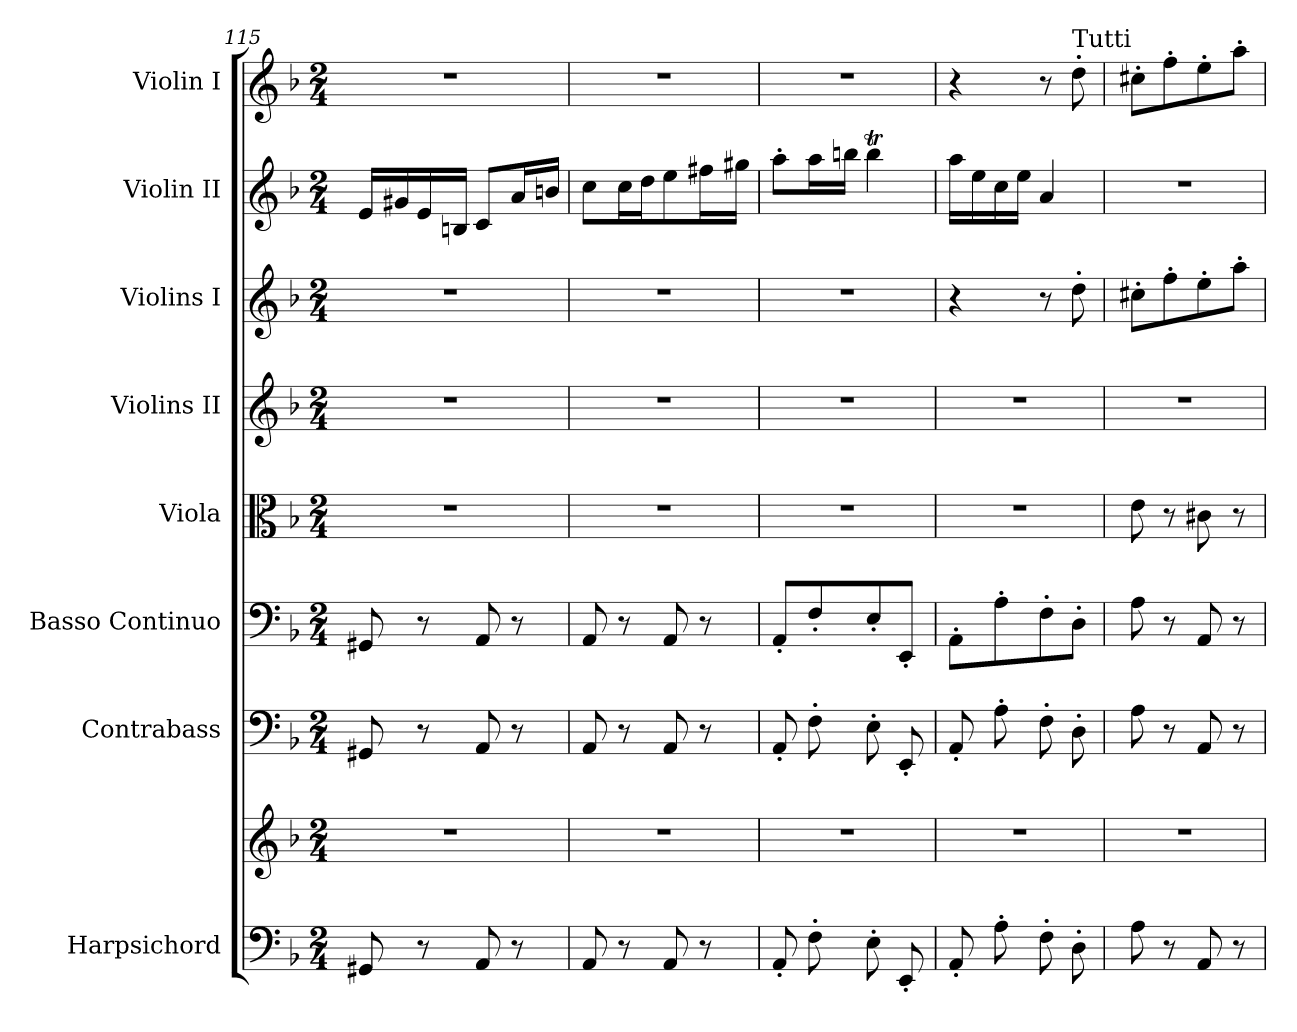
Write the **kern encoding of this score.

**kern	**kern	**kern	**kern	**kern	**kern	**kern	**kern	**kern
*part8	*part8	*part7	*part6	*part5	*part4	*part3	*part2	*part1
*staff9	*staff8	*staff7	*staff6	*staff5	*staff4	*staff3	*staff2	*staff1
*I"Harpsichord	*	*I"Contrabass	*I"Basso Continuo	*I"Viola	*I"Violins II	*I"Violins I	*I"Violin II	*I"Violin I
*I'Hch.	*	*I'Cb.	*I'B.C.	*I'Vla.	*I'Vlns. II	*I'Vlns. I	*I'Vln. II	*I'Vln. I
*clefF4	*clefG2	*clefF4	*clefF4	*clefC3	*clefG2	*clefG2	*clefG2	*clefG2
*	*	*ITrd7c12	*	*	*	*	*	*
*k[b-]	*k[b-]	*k[b-]	*k[b-]	*k[b-]	*k[b-]	*k[b-]	*k[b-]	*k[b-]
*M2/4	*M2/4	*M2/4	*M2/4	*M2/4	*M2/4	*M2/4	*M2/4	*M2/4
=115	=115	=115	=115	=115	=115	=115	=115	=115
8GG#X/	2r	8GGG#X/	8GG#X/	2r	2r	2r	16e/LL	2r
.	.	.	.	.	.	.	16g#X/	.
8r	.	8r	8r	.	.	.	16e/	.
.	.	.	.	.	.	.	16Bn/JJ	.
8AA/	.	8AAA/	8AA/	.	.	.	8c/L	.
8r	.	8r	8r	.	.	.	16a/L	.
.	.	.	.	.	.	.	16bn/JJ	.
=116	=116	=116	=116	=116	=116	=116	=116	=116
8AA/	2r	8AAA/	8AA/	2r	2r	2r	8cc\L	2r
8r	.	8r	8r	.	.	.	16cc\L	.
.	.	.	.	.	.	.	16dd\J	.
8AA/	.	8AAA/	8AA/	.	.	.	8ee\	.
8r	.	8r	8r	.	.	.	16ff#X\L	.
.	.	.	.	.	.	.	16gg#X\JJ	.
=117	=117	=117	=117	=117	=117	=117	=117	=117
8AA'/	2r	8AAA'/	8AA'/L	2r	2r	2r	8aa'\L	2r
8F'\	.	8FF'\	8F'/	.	.	.	16aa\L	.
.	.	.	.	.	.	.	16bbn\JJ	.
8E'\	.	8EE'\	8E'/	.	.	.	4bbt\	.
8EE'/	.	8EEE'/	8EE'/J	.	.	.	.	.
!!LO:LB:g=z
=118	=118	=118	=118	=118	=118	=118	=118	=118
8AA'/	2r	8AAA'/	8AA'\L	2r	2r	4r	16aa\LL	4r
.	.	.	.	.	.	.	16ee\	.
8A'\	.	8AA'\	8A'\	.	.	.	16cc\	.
.	.	.	.	.	.	.	16ee\JJ	.
8F'\	.	8FF'\	8F'\	.	.	8r	4a/	8r
!	!	!	!	!	!	!	!	!LO:TX:a:t=Tutti
8D'\	.	8DD'\	8D'\J	.	.	8dd'\	.	8dd'\
=119	=119	=119	=119	=119	=119	=119	=119	=119
8A\	2r	8AA\	8A\	8e\	2r	8cc#X'\L	2r	8cc#X'\L
8r	.	8r	8r	8r	.	8ff'\	.	8ff'\
8AA/	.	8AAA/	8AA/	8c#X\	.	8ee'\	.	8ee'\
8r	.	8r	8r	8r	.	8aa'\J	.	8aa'\J
=	=	=	=	=	=	=	=	=
*-	*-	*-	*-	*-	*-	*-	*-	*-
